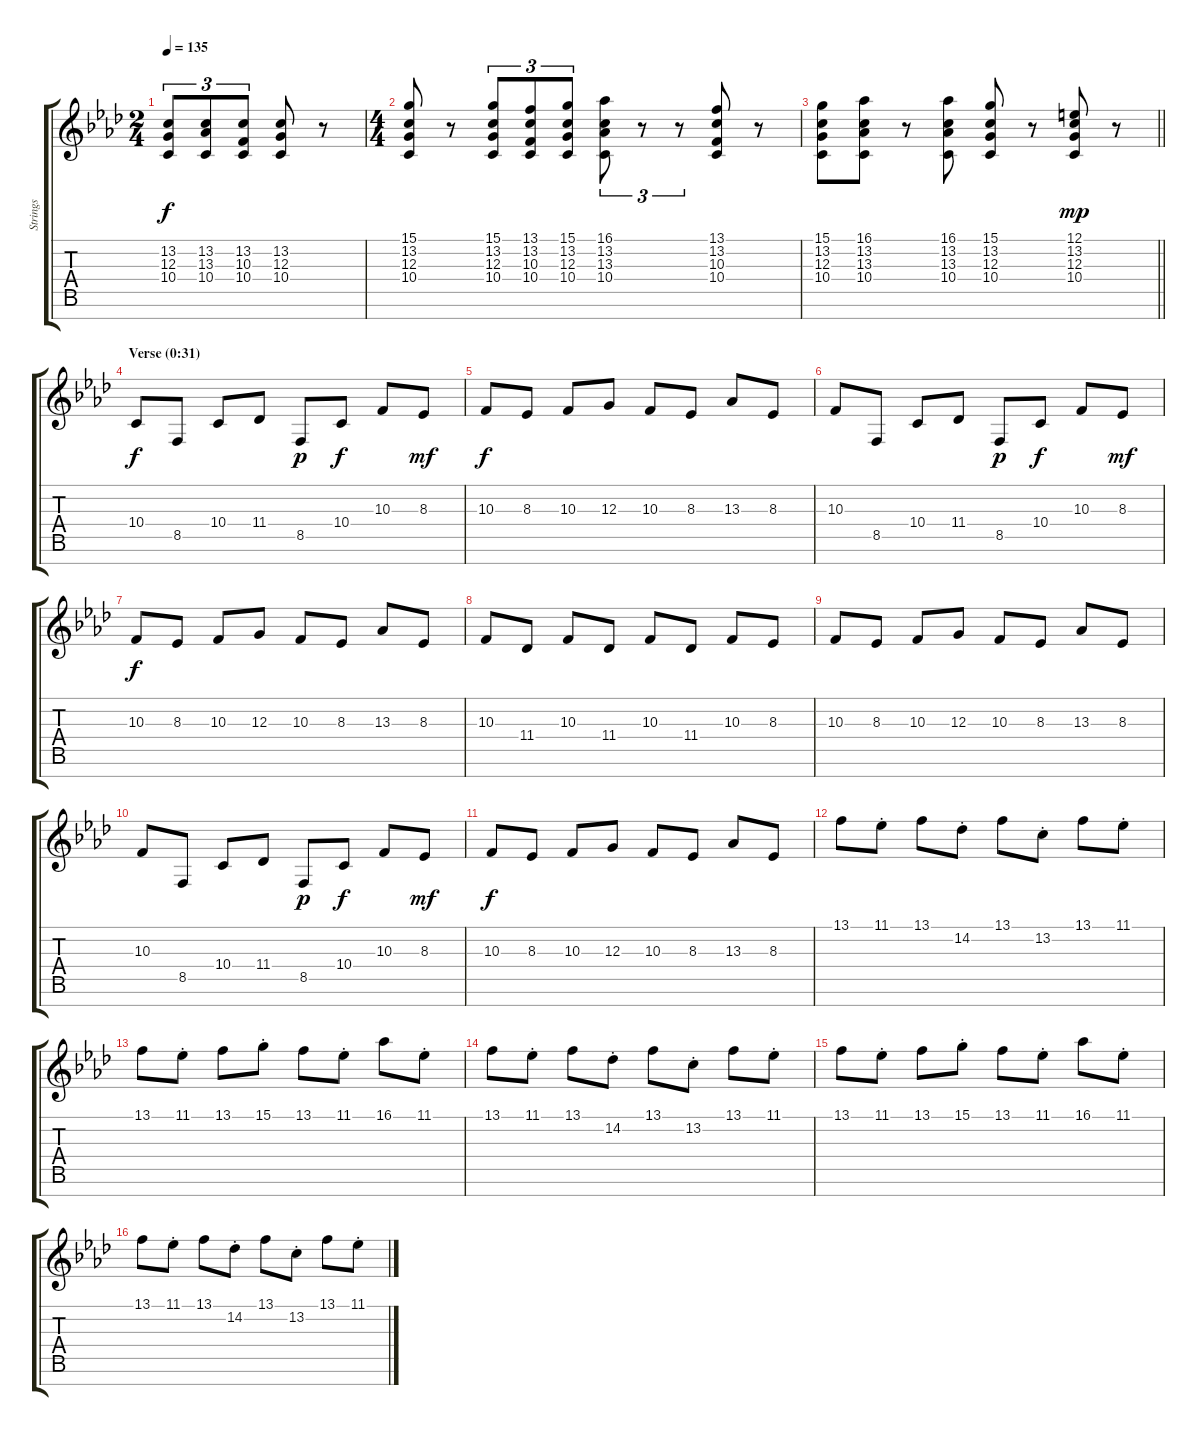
\track ("Strings" "Strings") {instrument stringensemble1}
\staff {score tabs}
\tuning (E4 B3 G3 D3 A2 E2 B1) {hide}
\ts (2 4)
\tempo 135
\clef g2
\ks fminor
(13.2 12.3 10.4).8{tu (3 2) dy f} (13.2 13.3 10.4).8{tu (3 2)} (13.2 10.3 10.4).8{tu (3 2)} (13.2 12.3 10.4).8 r.8 |
\ts (4 4)
(15.1 13.2 12.3 10.4).8 r.8 (15.1 13.2 12.3 10.4).8{tu (3 2)} (13.1 13.2 10.3 10.4).8{tu (3 2)} (15.1 13.2 12.3 10.4).8{tu (3 2)} (16.1 13.2 13.3 10.4).8{tu (3 2)} r.8{tu (3 2)} r.8{tu (3 2)} (13.1 13.2 10.3 10.4).8 r.8 |
\barLineRight lightlight
(15.1 13.2 12.3 10.4).8 (16.1 13.2 13.3 10.4).8 r.8 (16.1 13.2 13.3 10.4).8 (15.1 13.2 12.3 10.4).8 r.8 (12.1 13.2 12.3 10.4).8{dy mp} r.8 |
\section ("" "Verse (0:31)")
10.4.8{dy f volume 6 balance 13} 8.5.8 10.4.8 11.4.8 8.5.8{dy p} 10.4.8{dy f} 10.3.8 8.3.8{dy mf} |
10.3.8{dy f} 8.3.8 10.3.8 12.3.8 10.3.8 8.3.8 13.3.8 8.3.8 |
10.3.8 8.5.8 10.4.8 11.4.8 8.5.8{dy p} 10.4.8{dy f} 10.3.8 8.3.8{dy mf} |
10.3.8{dy f} 8.3.8 10.3.8 12.3.8 10.3.8 8.3.8 13.3.8 8.3.8 |
10.3.8 11.4.8 10.3.8 11.4.8 10.3.8 11.4.8 10.3.8 8.3.8 |
10.3.8 8.3.8 10.3.8 12.3.8 10.3.8 8.3.8 13.3.8 8.3.8 |
10.3.8 8.5.8 10.4.8 11.4.8 8.5.8{dy p} 10.4.8{dy f} 10.3.8 8.3.8{dy mf} |
10.3.8{dy f} 8.3.8 10.3.8 12.3.8 10.3.8 8.3.8 13.3.8 8.3.8 |
13.1.8{volume 7} 11.1{st}.8 13.1.8 14.2{st}.8 13.1.8 13.2{st}.8 13.1.8 11.1{st}.8 |
13.1.8 11.1{st}.8 13.1.8 15.1{st}.8 13.1.8 11.1{st}.8 16.1.8 11.1{st}.8 |
13.1.8 11.1{st}.8 13.1.8 14.2{st}.8 13.1.8 13.2{st}.8 13.1.8 11.1{st}.8 |
13.1.8 11.1{st}.8 13.1.8 15.1{st}.8 13.1.8 11.1{st}.8 16.1.8 11.1{st}.8 |
13.1.8 11.1{st}.8 13.1.8 14.2{st}.8 13.1.8 13.2{st}.8 13.1.8 11.1{st}.8
